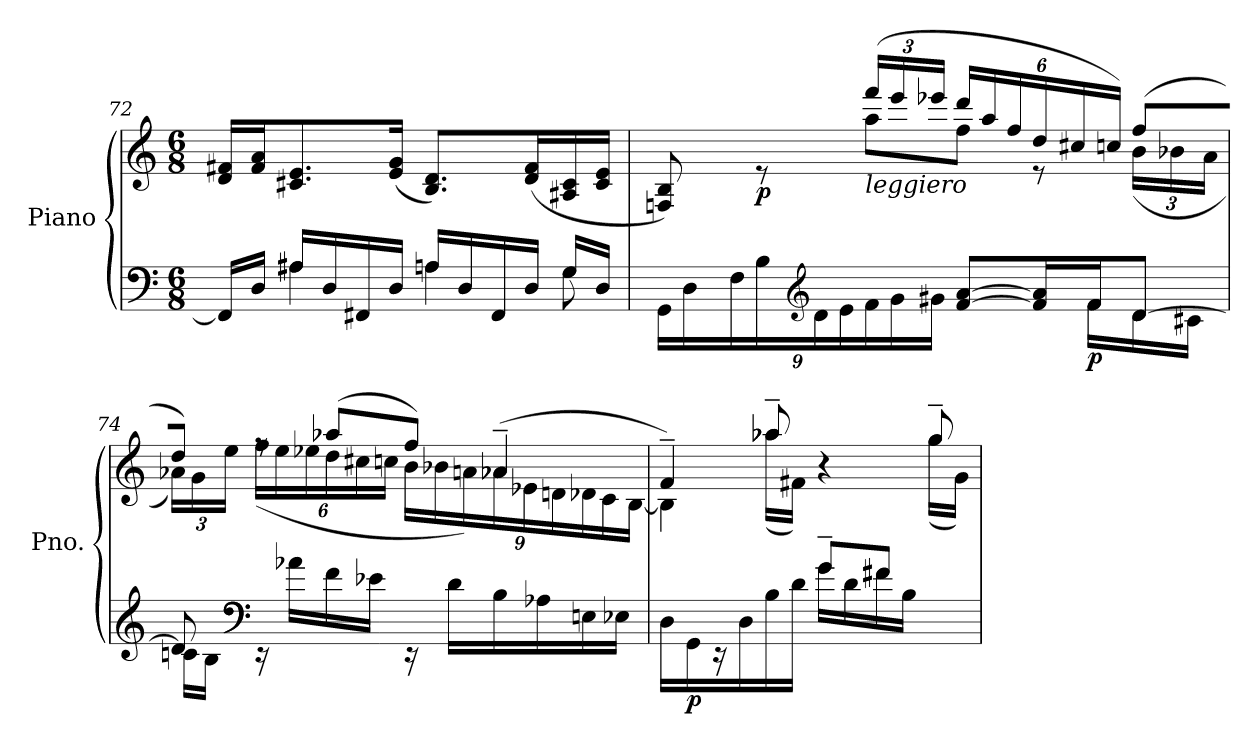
**kern	**kern	**dynam
*part1	*part1	*part1
*staff2	*staff1	*staff1/2
*I"Piano	*	*
*I'Pno.	*	*
*clefF4	*clefG2	*
*k[]	*k[]	*
*M6/8	*M6/8	*
=72	=72	=72
*^	*	*
16FF#/LL]	8ryy	16d/ 16f#X/LL	.
16D/JJ	.	16f#/ 16a/J	.
16A#X/LL	4A#\	8.c#X/ 8.e/	.
16D/	.	.	.
16FF#X/	.	.	.
16D/JJ	.	(<16e/ 16g/Jk	.
16An/LL	4A\	8.B/ 8.d/L)	.
16D/	.	.	.
16FF#/	.	.	.
16D/JJ	.	(<16d/ 16f#/L	.
16G/LL	8G\	16A#X/ 16c#/	.
16D/JJ	.	16c#/ 16e/JJ	.
!!LO:LB:g=z
=73	=73	=73	=73
*Xbrackettup	*	*	*
*	*	*^	*
24GG\LL	16ryy	8Fn/ 8B/)	4ryy	.
24D\	.	.	.	.
*v	*v	*	*	*
24F\	.	.	.
!	!	!	!LO:DY:b
24B\	8re	.	p
*clefG2	*	*	*
24d\	.	.	.
24e\	.	.	.
*	*Xbrackettup	*	*
!	!LO:TX:b:i:t=leggiero	!	!
24f\	(>24fff/LL	8aa\L	.
24g\	24eee/	.	.
24g#X\JJ	24eee-X/JJ	.	.
[8f/ [8a/L	24ddd/LL	8ff\J	.
.	24aa/	.	.
.	24ff/	.	.
16f/] 16a/]L	24dd/	8r	.
.	24cc#X/	.	.
*^	*	*	*
!	!	!	!	!LO:DY:b=2
16f/J	16f\LL	.	.	p
.	.	24ccn/JJ)	.	.
[8d/J	16d\	(>8ff/L	(<24b\LL	.
.	.	.	24b-X\	.
.	16c#X\JJ	.	.	.
.	.	.	24a\JJ	.
=74	=74	=74	=74	=74
8d/]	16cn\LL	8dd/J)	24a-X\LL)	.
.	.	.	24g\	.
.	16B\JJ	.	.	.
.	.	.	24ee\JJ	.
*clefF4	*	*	*	*
16rEE	2ryy	8rff	(<24ff\LL	.
.	.	.	24ee\	.
16a-X\LL	.	.	.	.
.	.	.	24ee-X\	.
16f\	.	(>8aa-X/L	24dd\	.
.	.	.	24cc#X\	.
16e-X\JJ	.	.	.	.
.	.	.	24ccn\JJ	.
16rEE	.	8ff/J)	24b\LL	.
.	.	.	24b-X\	.
16d\LL	.	.	.	.
.	.	.	24an\)	.
16B\	.	(>4a-X~/	24a-\	.
.	.	.	24e-X\	.
16A-X\	.	.	.	.
.	.	.	24dn\	.
16En\	8ryy	.	24d-X\	.
.	.	.	24c\	.
16E-X\JJ	.	.	.	.
.	.	.	[24B\JJ	.
!!LO:LB:g=z	!!
=75	=75	=75	=75	=75
16D\LL	4.ryy	4f~/)	4B\]	.
!	!	!	!	!LO:DY:b=2
16GG\	.	.	.	p
16rEE	.	.	.	.
16D\	.	.	.	.
16B\	.	8aa-X~/	(<16aa-\LL	.
16d\JJ	.	.	16f#X\JJ)	.
8g~/L	16g\LL	4r	4ryy	.
.	16d\	.	.	.
8f#X/J	16f#\	.	.	.
.	16B\JJ	.	.	.
8ryy	8ryy	8gg~/	(<16gg\LL	.
.	.	.	16g\JJ)	.
*v	*v	*	*	*
*	*v	*v	*
=	=	=
*-	*-	*-
